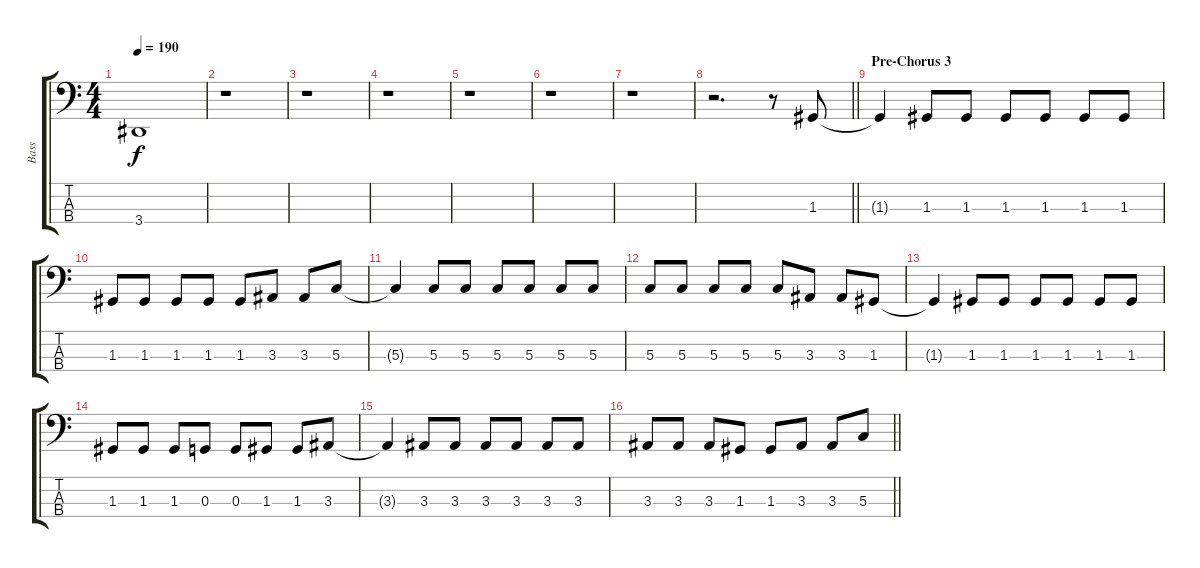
\track ("Bass" "Bass") {instrument electricbassfinger}
\staff {score tabs}
\tuning (F2 C2 G1 C1) {hide}
\ts (4 4)
\tempo 190
\clef f4
\ks c
3.4{t}.1{dy f} |
r.1 |
r.1 |
r.1 |
r.1 |
r.1 |
r.1 |
\barLineRight lightlight
r.2{d} r.8 1.3.8 |
\section ("" "Pre-Chorus 3")
1.3{t}.4 1.3.8 1.3.8 1.3.8 1.3.8 1.3.8 1.3.8 |
1.3.8 1.3.8 1.3.8 1.3.8 1.3.8 3.3.8 3.3.8 5.3.8 |
5.3{t}.4 5.3.8 5.3.8 5.3.8 5.3.8 5.3.8 5.3.8 |
5.3.8 5.3.8 5.3.8 5.3.8 5.3.8 3.3.8 3.3.8 1.3.8 |
1.3{t}.4 1.3.8 1.3.8 1.3.8 1.3.8 1.3.8 1.3.8 |
1.3.8 1.3.8 1.3.8 0.3.8 0.3.8 1.3.8 1.3.8 3.3.8 |
3.3{t}.4 3.3.8 3.3.8 3.3.8 3.3.8 3.3.8 3.3.8 |
\barLineRight lightlight
3.3.8 3.3.8 3.3.8 1.3.8 1.3.8 3.3.8 3.3.8 5.3.8
